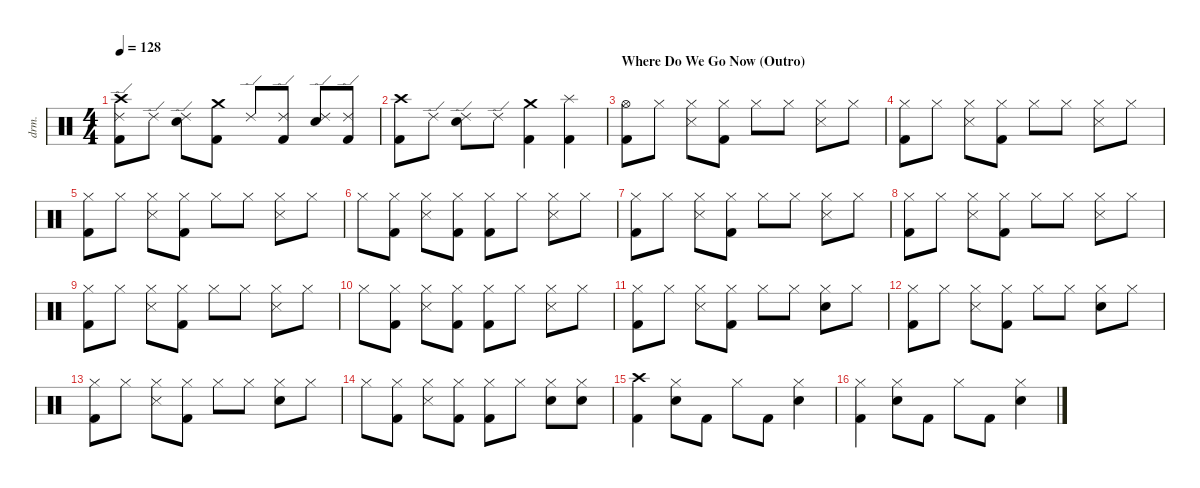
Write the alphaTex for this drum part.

\defaultSystemsLayout 4
\hideDynamics
\bracketExtendMode nobrackets
\otherSystemsTrackNameOrientation horizontal
\track ("Drums (Steven)" "drm.") {instrument percussion}
\staff {score}
\articulation defaults
\ts (4 4)
\tempo 128
\clef neutral
\ks c
("Crash high (hit)" "Ride (edge) 2" "Kick (hit) 2").8{dy f} "Ride (edge) 2".8 ("Ride (edge) 2" "Snare (hit) 2").8 ("Crash medium (hit)" "Kick (hit) 2").8 "Ride (edge) 2".8 ("Ride (edge) 2" "Kick (hit) 2").8 ("Ride (edge) 2" "Snare (hit) 2").8 ("Ride (edge) 2" "Kick (hit) 2").8 |
("Crash high (hit)" "Kick (hit) 2").8 "Ride (edge) 2".8 ("Ride (edge) 2" "Snare (hit) 2").8 "Ride (edge) 2".8 ("Crash medium (hit)" "Kick (hit) 2").4 ("Splash (hit)" "Kick (hit) 2").4 |
\section ("" "Where Do We Go Now (Outro)")
("Hi-Hat (open)" "Kick (hit) 2").8{dy ff} "Hi-Hat (closed)".8{dy f} ("Hi-Hat (closed)" "Snare (side stick) 3").8 ("Hi-Hat (closed)" "Kick (hit) 2").8 "Hi-Hat (closed)".8 "Hi-Hat (closed)".8 ("Hi-Hat (closed)" "Snare (side stick) 3").8 "Hi-Hat (closed)".8 |
("Hi-Hat (closed)" "Kick (hit) 2").8 "Hi-Hat (closed)".8 ("Hi-Hat (closed)" "Snare (side stick) 3").8 ("Hi-Hat (closed)" "Kick (hit) 2").8 "Hi-Hat (closed)".8 "Hi-Hat (closed)".8 ("Hi-Hat (closed)" "Snare (side stick) 3").8 "Hi-Hat (closed)".8 |
("Hi-Hat (closed)" "Kick (hit) 2").8 "Hi-Hat (closed)".8 ("Hi-Hat (closed)" "Snare (side stick) 3").8 ("Hi-Hat (closed)" "Kick (hit) 2").8 "Hi-Hat (closed)".8 "Hi-Hat (closed)".8 ("Hi-Hat (closed)" "Snare (side stick) 3").8 "Hi-Hat (closed)".8 |
"Hi-Hat (closed)".8 ("Hi-Hat (closed)" "Kick (hit) 2").8{dy ff} ("Hi-Hat (closed)" "Snare (side stick) 3").8{dy f} ("Hi-Hat (closed)" "Kick (hit) 2").8 ("Hi-Hat (closed)" "Kick (hit) 2").8 "Hi-Hat (closed)".8 ("Hi-Hat (closed)" "Snare (side stick) 3").8 "Hi-Hat (closed)".8 |
("Hi-Hat (closed)" "Kick (hit) 2").8 "Hi-Hat (closed)".8 ("Hi-Hat (closed)" "Snare (side stick) 3").8 ("Hi-Hat (closed)" "Kick (hit) 2").8 "Hi-Hat (closed)".8 "Hi-Hat (closed)".8 ("Hi-Hat (closed)" "Snare (side stick) 3").8 "Hi-Hat (closed)".8 |
("Hi-Hat (closed)" "Kick (hit) 2").8 "Hi-Hat (closed)".8 ("Hi-Hat (closed)" "Snare (side stick) 3").8 ("Hi-Hat (closed)" "Kick (hit) 2").8 "Hi-Hat (closed)".8 "Hi-Hat (closed)".8 ("Hi-Hat (closed)" "Snare (side stick) 3").8 "Hi-Hat (closed)".8 |
("Hi-Hat (closed)" "Kick (hit) 2").8 "Hi-Hat (closed)".8 ("Hi-Hat (closed)" "Snare (side stick) 3").8 ("Hi-Hat (closed)" "Kick (hit) 2").8 "Hi-Hat (closed)".8 "Hi-Hat (closed)".8 ("Hi-Hat (closed)" "Snare (side stick) 3").8 "Hi-Hat (closed)".8 |
"Hi-Hat (closed)".8 ("Hi-Hat (closed)" "Kick (hit) 2").8 ("Hi-Hat (closed)" "Snare (side stick) 3").8 ("Hi-Hat (closed)" "Kick (hit) 2").8 ("Hi-Hat (closed)" "Kick (hit) 2").8 "Hi-Hat (closed)".8 ("Hi-Hat (closed)" "Snare (side stick) 3").8 "Hi-Hat (closed)".8 |
("Hi-Hat (closed)" "Kick (hit) 2").8 "Hi-Hat (closed)".8 ("Hi-Hat (closed)" "Snare (side stick) 3").8 ("Hi-Hat (closed)" "Kick (hit) 2").8 "Hi-Hat (closed)".8 "Hi-Hat (closed)".8 ("Hi-Hat (closed)" "Snare (hit) 2").8 "Hi-Hat (closed)".8 |
("Hi-Hat (closed)" "Kick (hit) 2").8 "Hi-Hat (closed)".8 ("Hi-Hat (closed)" "Snare (side stick) 3").8 ("Hi-Hat (closed)" "Kick (hit) 2").8 "Hi-Hat (closed)".8 "Hi-Hat (closed)".8 ("Hi-Hat (closed)" "Snare (hit) 2").8 "Hi-Hat (closed)".8 |
("Hi-Hat (closed)" "Kick (hit) 2").8 "Hi-Hat (closed)".8 ("Hi-Hat (closed)" "Snare (side stick) 3").8 ("Hi-Hat (closed)" "Kick (hit) 2").8 "Hi-Hat (closed)".8 "Hi-Hat (closed)".8 ("Hi-Hat (closed)" "Snare (hit) 2").8 "Hi-Hat (closed)".8 |
"Hi-Hat (closed)".8 ("Hi-Hat (closed)" "Kick (hit) 2").8 ("Hi-Hat (closed)" "Snare (side stick) 3").8 ("Hi-Hat (closed)" "Kick (hit) 2").8 ("Hi-Hat (closed)" "Kick (hit) 2").8 "Hi-Hat (closed)".8 ("Hi-Hat (closed)" "Snare (hit) 2").8 ("Hi-Hat (closed)" "Snare (hit) 2").8 |
("Crash high (hit)" "Kick (hit) 2").4 ("Hi-Hat (closed)" "Snare (hit) 2").8 "Kick (hit) 2".8 "Hi-Hat (closed)".8 "Kick (hit) 2".8 ("Hi-Hat (closed)" "Snare (hit) 2").4 |
("Hi-Hat (closed)" "Kick (hit) 2").4 ("Hi-Hat (closed)" "Snare (hit) 2").8 "Kick (hit) 2".8 "Hi-Hat (closed)".8 "Kick (hit) 2".8 ("Hi-Hat (closed)" "Snare (hit) 2").4
